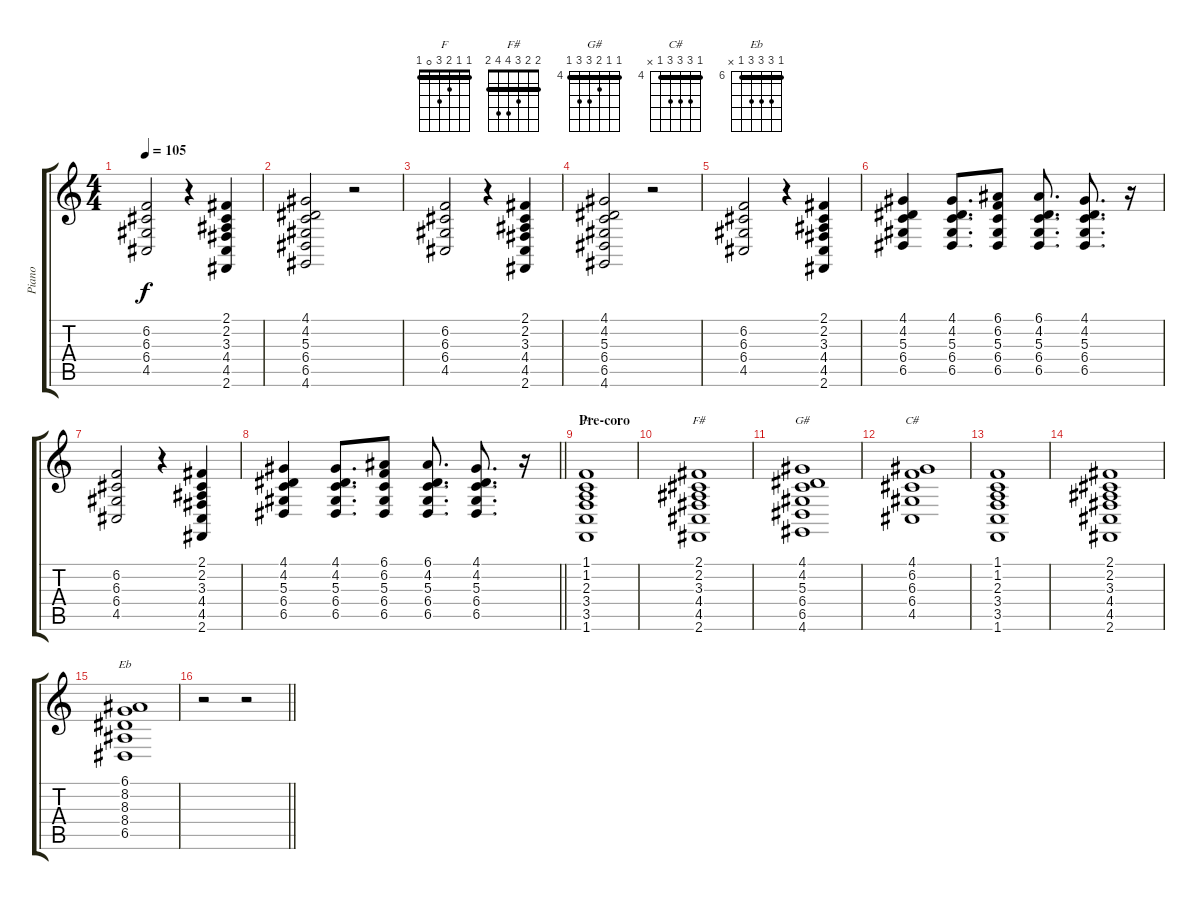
\track ("Piano" "Piano") {instrument brightacousticpiano}
\staff {score tabs}
\tuning (E4 B3 G3 D3 A2 E2) {hide}
\chord ("F" 1 1 2 3 0 1) {barre 1}
\chord ("F#" 2 2 3 4 4 2) {barre 2}
\chord ("G#" 4 4 5 6 6 4) {firstfret 4 barre 4}
\chord ("C#" 4 6 6 6 4 x) {firstfret 4 barre 4}
\chord ("Eb" 6 8 8 8 6 x) {firstfret 6 barre 6}
\ts (4 4)
\tempo 105
\clef g2
\ks c
(6.2 6.3 6.4 4.5).2{dy f} r.4 (2.1 2.2 3.3 4.4 4.5 2.6).4 |
(4.1 4.2 5.3 6.4 6.5 4.6).2 r.2 |
(6.2 6.3 6.4 4.5).2 r.4 (2.1 2.2 3.3 4.4 4.5 2.6).4 |
(4.1 4.2 5.3 6.4 6.5 4.6).2 r.2 |
(6.2 6.3 6.4 4.5).2 r.4 (2.1 2.2 3.3 4.4 4.5 2.6).4 |
(4.1 4.2 5.3 6.4 6.5).4 (4.1 4.2 5.3 6.4 6.5).8{d} (6.1 6.2 5.3 6.4 6.5).8 (6.1 4.2 5.3 6.4 6.5).8{d} (4.1 4.2 5.3 6.4 6.5).8{d} r.16 |
(6.2 6.3 6.4 4.5).2 r.4 (2.1 2.2 3.3 4.4 4.5 2.6).4 |
\barLineRight lightlight
(4.1 4.2 5.3 6.4 6.5).4 (4.1 4.2 5.3 6.4 6.5).8{d} (6.1 6.2 5.3 6.4 6.5).8 (6.1 4.2 5.3 6.4 6.5).8{d} (4.1 4.2 5.3 6.4 6.5).8{d} r.16 |
\section ("" "Pre-coro")
(1.1 1.2 2.3 3.4 3.5 1.6).1{ch "F"} |
(2.1 2.2 3.3 4.4 4.5 2.6).1{ch "F#"} |
(4.1 4.2 5.3 6.4 6.5 4.6).1{ch "G#"} |
(4.1 6.2 6.3 6.4 4.5).1{ch "C#"} |
(1.1 1.2 2.3 3.4 3.5 1.6).1 |
(2.1 2.2 3.3 4.4 4.5 2.6).1 |
(6.1 8.2 8.3 8.4 6.5).1{ch "Eb"} |
\barLineRight lightlight
r.2 r.2
